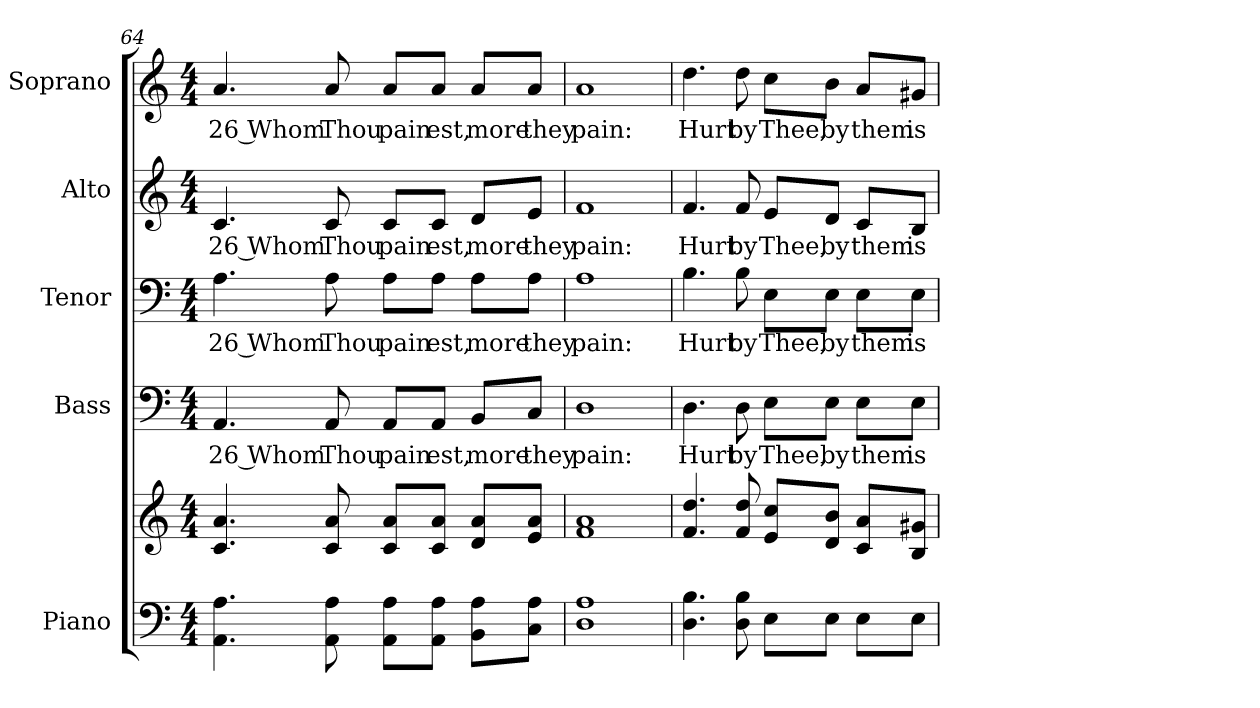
**kern	**kern	**kern	**text	**kern	**text	**kern	**text	**kern	**text
*part5	*part5	*part4	*part4	*part3	*part3	*part2	*part2	*part1	*part1
*staff6	*staff5	*staff4	*staff4	*staff3	*staff3	*staff2	*staff2	*staff1	*staff1
*I"Piano	*	*I"Bass	*	*I"Tenor	*	*I"Alto	*	*I"Soprano	*
*I'Pno.	*	*I'B.	*	*I'T.	*	*I'A.	*	*I'S.	*
*clefF4	*clefG2	*clefF4	*	*clefF4	*	*clefG2	*	*clefG2	*
*k[]	*k[]	*k[]	*	*k[]	*	*k[]	*	*k[]	*
*C:	*C:	*C:	*	*C:	*	*C:	*	*C:	*
*M4/4	*M4/4	*M4/4	*	*M4/4	*	*M4/4	*	*M4/4	*
=64	=64	=64	=64	=64	=64	=64	=64	=64	=64
!	!	!	!LO:LY:b:color=#000000	!	!	!	!	!	!
!	!	!	!	!	!LO:LY:b:color=#000000	!	!	!	!
!	!	!	!	!	!	!	!LO:LY:b:color=#000000	!	!
!	!	!	!	!	!	!	!	!	!LO:LY:b:color=#000000
4.AAi\ 4.Ai	4.ci/ 4.ai	4.AAi/	26 Whom	4.Ai\	26 Whom	4.ci/	26 Whom	4.ai/	26 Whom
!	!	!	!LO:LY:b:color=#000000	!	!	!	!	!	!
!	!	!	!	!	!LO:LY:b:color=#000000	!	!	!	!
!	!	!	!	!	!	!	!LO:LY:b:color=#000000	!	!
!	!	!	!	!	!	!	!	!	!LO:LY:b:color=#000000
8AAi\ 8Ai	8ci/ 8ai	8AAi/	Thou	8Ai\	Thou	8ci/	Thou	8ai/	Thou
!	!	!	!LO:LY:b:color=#000000	!	!	!	!	!	!
!	!	!	!	!	!LO:LY:b:color=#000000	!	!	!	!
!	!	!	!	!	!	!	!LO:LY:b:color=#000000	!	!
!	!	!	!	!	!	!	!	!	!LO:LY:b:color=#000000
8AAi\ 8Ai\L	8ci/ 8ai/L	8AAi/L	pain	8Ai\L	pain	8ci/L	pain	8ai/L	pain
!	!	!	!LO:LY:b:color=#000000	!	!	!	!	!	!
!	!	!	!	!	!LO:LY:b:color=#000000	!	!	!	!
!	!	!	!	!	!	!	!LO:LY:b:color=#000000	!	!
!	!	!	!	!	!	!	!	!	!LO:LY:b:color=#000000
8AAi\ 8Ai\J	8ci/ 8ai/J	8AAi/J	est,	8Ai\J	est,	8ci/J	est,	8ai/J	est,
!	!	!	!LO:LY:b:color=#000000	!	!	!	!	!	!
!	!	!	!	!	!LO:LY:b:color=#000000	!	!	!	!
!	!	!	!	!	!	!	!LO:LY:b:color=#000000	!	!
!	!	!	!	!	!	!	!	!	!LO:LY:b:color=#000000
8BBi\ 8Ai\L	8di/ 8ai/L	8BBi/L	more	8Ai\L	more	8di/L	more	8ai/L	more
!	!	!	!LO:LY:b:color=#000000	!	!	!	!	!	!
!	!	!	!	!	!LO:LY:b:color=#000000	!	!	!	!
!	!	!	!	!	!	!	!LO:LY:b:color=#000000	!	!
!	!	!	!	!	!	!	!	!	!LO:LY:b:color=#000000
8Ci\ 8Ai\J	8ei/ 8ai/J	8Ci/J	they	8Ai\J	they	8ei/J	they	8ai/J	they
!!LO:PB:g=z
=65	=65	=65	=65	=65	=65	=65	=65	=65	=65
!	!	!	!LO:LY:b:color=#000000	!	!	!	!	!	!
!	!	!	!	!	!LO:LY:b:color=#000000	!	!	!	!
!	!	!	!	!	!	!	!LO:LY:b:color=#000000	!	!
!	!	!	!	!	!	!	!	!	!LO:LY:b:color=#000000
1Di 1Ai	1fi 1ai	1Di	pain:	1Ai	pain:	1fi	pain:	1ai	pain:
=66	=66	=66	=66	=66	=66	=66	=66	=66	=66
!	!	!	!LO:LY:b:color=#000000	!	!	!	!	!	!
!	!	!	!	!	!LO:LY:b:color=#000000	!	!	!	!
!	!	!	!	!	!	!	!LO:LY:b:color=#000000	!	!
!	!	!	!	!	!	!	!	!	!LO:LY:b:color=#000000
4.Di\ 4.Bi	4.fi/ 4.ddi	4.Di\	Hurt	4.Bi\	Hurt	4.fi/	Hurt	4.ddi\	Hurt
!	!	!	!LO:LY:b:color=#000000	!	!	!	!	!	!
!	!	!	!	!	!LO:LY:b:color=#000000	!	!	!	!
!	!	!	!	!	!	!	!LO:LY:b:color=#000000	!	!
!	!	!	!	!	!	!	!	!	!LO:LY:b:color=#000000
8Di\ 8Bi	8fi/ 8ddi	8Di\	by	8Bi\	by	8fi/	by	8ddi\	by
!	!	!	!LO:LY:b:color=#000000	!	!	!	!	!	!
!	!	!	!	!	!LO:LY:b:color=#000000	!	!	!	!
!	!	!	!	!	!	!	!LO:LY:b:color=#000000	!	!
!	!	!	!	!	!	!	!	!	!LO:LY:b:color=#000000
8Ei\L	8ei/ 8cci/L	8Ei\L	Thee,	8Ei\L	Thee,	8ei/L	Thee,	8cci\L	Thee,
!	!	!	!LO:LY:b:color=#000000	!	!	!	!	!	!
!	!	!	!	!	!LO:LY:b:color=#000000	!	!	!	!
!	!	!	!	!	!	!	!LO:LY:b:color=#000000	!	!
!	!	!	!	!	!	!	!	!	!LO:LY:b:color=#000000
8Ei\J	8di/ 8bi/J	8Ei\J	by	8Ei\J	by	8di/J	by	8bi\J	by
!	!	!	!LO:LY:b:color=#000000	!	!	!	!	!	!
!	!	!	!	!	!LO:LY:b:color=#000000	!	!	!	!
!	!	!	!	!	!	!	!LO:LY:b:color=#000000	!	!
!	!	!	!	!	!	!	!	!	!LO:LY:b:color=#000000
8Ei\L	8ci/ 8ai/L	8Ei\L	them	8Ei\L	them	8ci/L	them	8ai/L	them
!	!	!	!LO:LY:b:color=#000000	!	!	!	!	!	!
!	!	!	!	!	!LO:LY:b:color=#000000	!	!	!	!
!	!	!	!	!	!	!	!LO:LY:b:color=#000000	!	!
!	!	!	!	!	!	!	!	!	!LO:LY:b:color=#000000
8Ei\J	8Bi/ 8g#Xi/J	8Ei\J	is	8Ei\J	is	8Bi/J	is	8g#Xi/J	is
=	=	=	=	=	=	=	=	=	=
*-	*-	*-	*-	*-	*-	*-	*-	*-	*-
